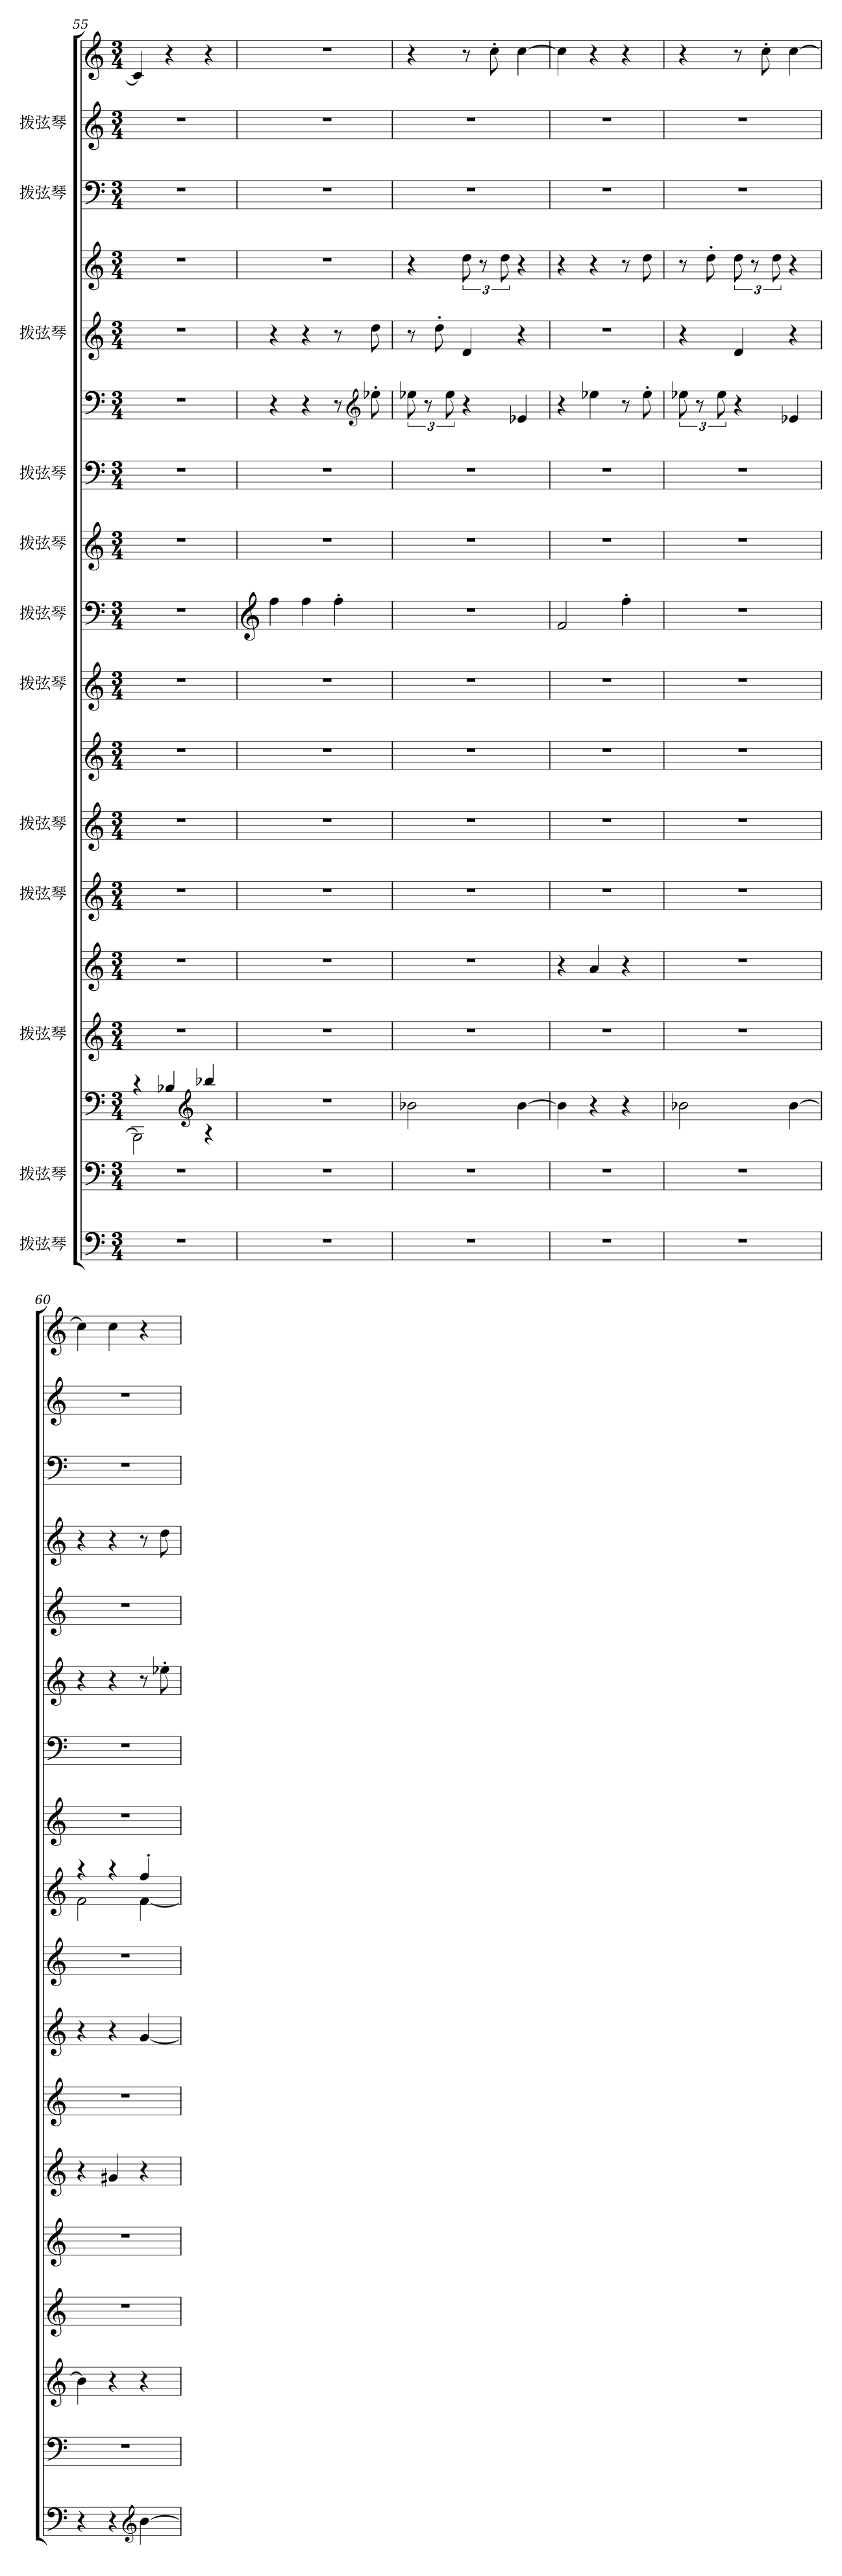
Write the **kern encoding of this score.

**kern	**kern	**kern	**kern	**kern	**kern	**kern	**kern	**kern	**kern	**kern	**kern	**kern	**kern	**kern	**kern	**kern	**kern
*part12	*part11	*part11	*part10	*part10	*part9	*part8	*part8	*part7	*part6	*part5	*part4	*part4	*part3	*part3	*part2	*part1	*part1
*staff18	*staff17	*staff16	*staff15	*staff14	*staff13	*staff12	*staff11	*staff10	*staff9	*staff8	*staff7	*staff6	*staff5	*staff4	*staff3	*staff2	*staff1
*I"拨弦琴	*I"拨弦琴	*	*I"拨弦琴	*	*I"拨弦琴	*I"拨弦琴	*	*I"拨弦琴	*I"拨弦琴	*I"拨弦琴	*I"拨弦琴	*	*I"拨弦琴	*	*I"拨弦琴	*I"拨弦琴	*
*clefF4	*clefF4	*clefF4	*clefG2	*clefG2	*clefG2	*clefG2	*clefG2	*clefG2	*clefF4	*clefG2	*clefF4	*clefF4	*clefG2	*clefG2	*clefF4	*clefG2	*clefG2
*k[]	*k[]	*k[]	*k[]	*k[]	*k[]	*k[]	*k[]	*k[]	*k[]	*k[]	*k[]	*k[]	*k[]	*k[]	*k[]	*k[]	*k[]
*M3/4	*M3/4	*M3/4	*M3/4	*M3/4	*M3/4	*M3/4	*M3/4	*M3/4	*M3/4	*M3/4	*M3/4	*M3/4	*M3/4	*M3/4	*M3/4	*M3/4	*M3/4
=55	=55	=55	=55	=55	=55	=55	=55	=55	=55	=55	=55	=55	=55	=55	=55	=55	=55
*	*	*^	*	*	*	*	*	*	*	*	*	*	*	*	*	*	*
2.r	2.r	4r	2BBB-\]	2.r	2.r	2.r	2.r	2.r	2.r	2.r	2.r	2.r	2.r	2.r	2.r	2.r	2.r	4c/]
.	.	4B-X/	.	.	.	.	.	.	.	.	.	.	.	.	.	.	.	4r
*	*	*clefG2	*	*	*	*	*	*	*	*	*	*	*	*	*	*	*	*
.	.	4bb-X/	4r	.	.	.	.	.	.	.	.	.	.	.	.	.	.	4r
*	*	*v	*v	*	*	*	*	*	*	*	*	*	*	*	*	*	*	*
=56	=56	=56	=56	=56	=56	=56	=56	=56	=56	=56	=56	=56	=56	=56	=56	=56	=56
*	*	*	*	*	*	*	*	*	*clefG2	*	*	*	*	*	*	*	*
2.r	2.r	2.r	2.r	2.r	2.r	2.r	2.r	2.r	4ff\	2.r	2.r	4r	4r	2.r	2.r	2.r	2.r
.	.	.	.	.	.	.	.	.	4ff\	.	.	4r	4r	.	.	.	.
.	.	.	.	.	.	.	.	.	4ff'\	.	.	8r	8r	.	.	.	.
*	*	*	*	*	*	*	*	*	*	*	*	*clefG2	*	*	*	*	*
.	.	.	.	.	.	.	.	.	.	.	.	8ee-X'\	8dd\	.	.	.	.
!!LO:PB:g=z
=57	=57	=57	=57	=57	=57	=57	=57	=57	=57	=57	=57	=57	=57	=57	=57	=57	=57
2.r	2.r	2b-X\	2.r	2.r	2.r	2.r	2.r	2.r	2.r	2.r	2.r	12ee-X\	8r	4r	2.r	2.r	4r
.	.	.	.	.	.	.	.	.	.	.	.	12r	.	.	.	.	.
.	.	.	.	.	.	.	.	.	.	.	.	.	8dd'\	.	.	.	.
.	.	.	.	.	.	.	.	.	.	.	.	12ee-\	.	.	.	.	.
.	.	.	.	.	.	.	.	.	.	.	.	4r	4d/	12dd\	.	.	8r
.	.	.	.	.	.	.	.	.	.	.	.	.	.	12r	.	.	.
.	.	.	.	.	.	.	.	.	.	.	.	.	.	.	.	.	8cc'\
.	.	.	.	.	.	.	.	.	.	.	.	.	.	12dd\	.	.	.
.	.	[4b-\	.	.	.	.	.	.	.	.	.	4e-X/	4r	4r	.	.	[4cc\
=58	=58	=58	=58	=58	=58	=58	=58	=58	=58	=58	=58	=58	=58	=58	=58	=58	=58
2.r	2.r	4b-\]	2.r	4r	2.r	2.r	2.r	2.r	2f/	2.r	2.r	4r	2.r	4r	2.r	2.r	4cc\]
.	.	4r	.	4a/	.	.	.	.	.	.	.	4ee-X\	.	4r	.	.	4r
.	.	4r	.	4r	.	.	.	.	4ff'\	.	.	8r	.	8r	.	.	4r
.	.	.	.	.	.	.	.	.	.	.	.	8ee-'\	.	8dd\	.	.	.
=59	=59	=59	=59	=59	=59	=59	=59	=59	=59	=59	=59	=59	=59	=59	=59	=59	=59
2.r	2.r	2b-X\	2.r	2.r	2.r	2.r	2.r	2.r	2.r	2.r	2.r	12ee-X\	4r	8r	2.r	2.r	4r
.	.	.	.	.	.	.	.	.	.	.	.	12r	.	.	.	.	.
.	.	.	.	.	.	.	.	.	.	.	.	.	.	8dd'\	.	.	.
.	.	.	.	.	.	.	.	.	.	.	.	12ee-\	.	.	.	.	.
.	.	.	.	.	.	.	.	.	.	.	.	4r	4d/	12dd\	.	.	8r
.	.	.	.	.	.	.	.	.	.	.	.	.	.	12r	.	.	.
.	.	.	.	.	.	.	.	.	.	.	.	.	.	.	.	.	8cc'\
.	.	.	.	.	.	.	.	.	.	.	.	.	.	12dd\	.	.	.
.	.	[4b-\	.	.	.	.	.	.	.	.	.	4e-X/	4r	4r	.	.	[4cc\
=60	=60	=60	=60	=60	=60	=60	=60	=60	=60	=60	=60	=60	=60	=60	=60	=60	=60
*	*	*	*	*	*	*	*	*	*^	*	*	*	*	*	*	*	*
4r	2.r	4b-\]	2.r	2.r	4r	2.r	4r	2.r	4r	2f\	2.r	2.r	4r	2.r	4r	2.r	2.r	4cc\]
4r	.	4r	.	.	4g#X/	.	4r	.	4r	.	.	.	4r	.	4r	.	.	4cc\
*clefG2	*	*	*	*	*	*	*	*	*	*	*	*	*	*	*	*	*	*
[4b\	.	4r	.	.	4r	.	[4g/	.	4ff'/	[4f\	.	.	8r	.	8r	.	.	4r
.	.	.	.	.	.	.	.	.	.	.	.	.	8ee-X'\	.	8dd\	.	.	.
*	*	*	*	*	*	*	*	*	*v	*v	*	*	*	*	*	*	*	*
=	=	=	=	=	=	=	=	=	=	=	=	=	=	=	=	=	=
*-	*-	*-	*-	*-	*-	*-	*-	*-	*-	*-	*-	*-	*-	*-	*-	*-	*-
